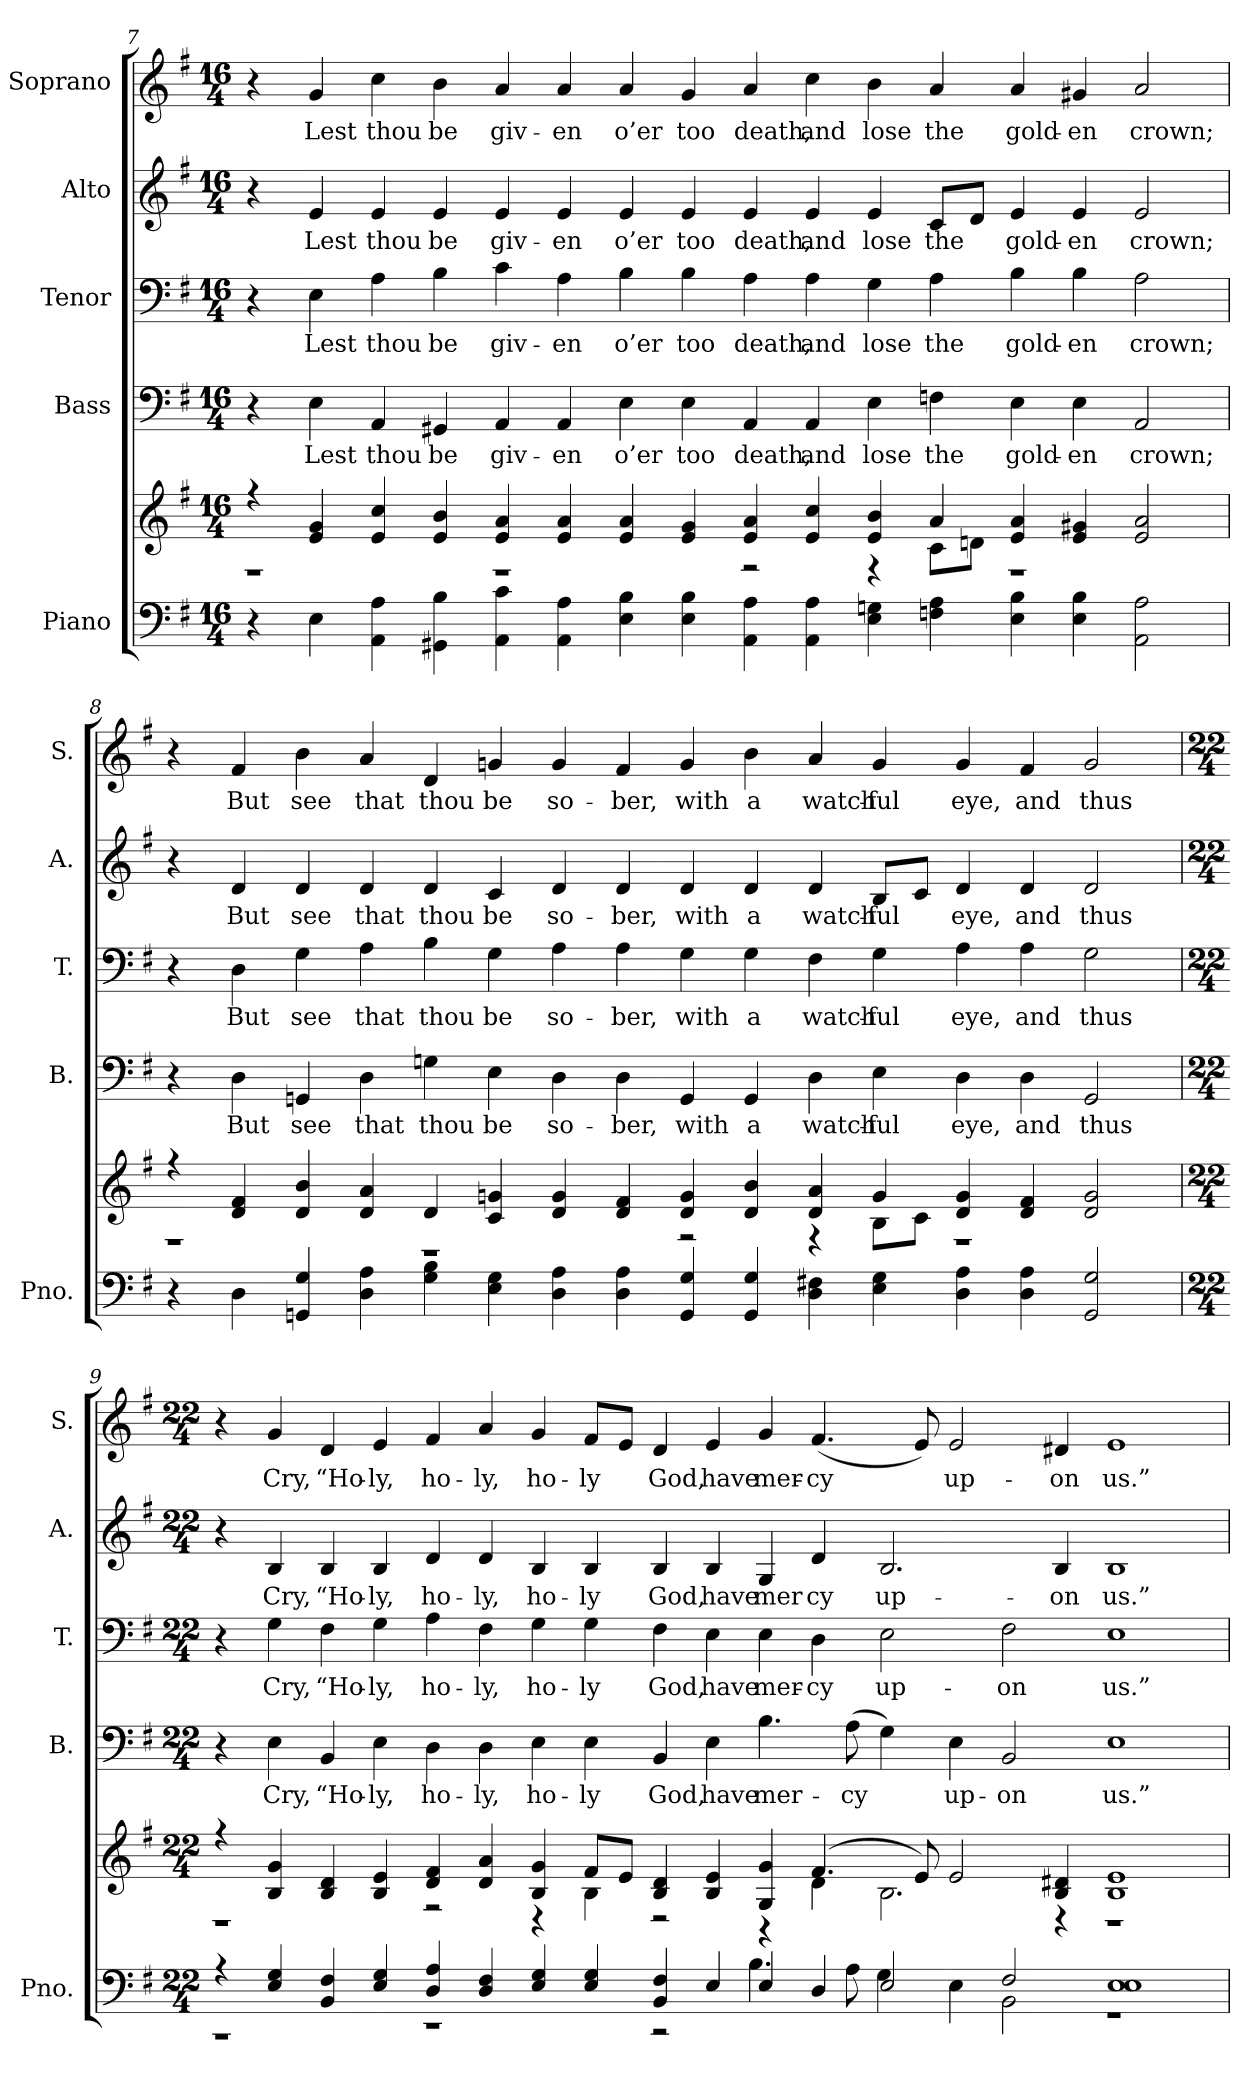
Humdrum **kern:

**kern	**kern	**kern	**text	**kern	**text	**kern	**text	**kern	**text
*part5	*part5	*part4	*part4	*part3	*part3	*part2	*part2	*part1	*part1
*staff6	*staff5	*staff4	*staff4	*staff3	*staff3	*staff2	*staff2	*staff1	*staff1
*I"Piano	*	*I"Bass	*	*I"Tenor	*	*I"Alto	*	*I"Soprano	*
*I'Pno.	*	*I'B.	*	*I'T.	*	*I'A.	*	*I'S.	*
!!LO:PB:g=z
*clefF4	*clefG2	*clefF4	*	*clefF4	*	*clefG2	*	*clefG2	*
*k[f#]	*k[f#]	*k[f#]	*	*k[f#]	*	*k[f#]	*	*k[f#]	*
*G:	*G:	*G:	*	*G:	*	*G:	*	*G:	*
*M16/4	*M16/4	*M16/4	*	*M16/4	*	*M16/4	*	*M16/4	*
=7	=7	=7	=7	=7	=7	=7	=7	=7	=7
*	*^	*	*	*	*	*	*	*	*
4r	4r	1r	4r	.	4r	.	4r	.	4r	.
!	!	!	!	!LO:LY:b:color=#000000	!	!	!	!	!	!
!	!	!	!	!	!	!LO:LY:b:color=#000000	!	!	!	!
!	!	!	!	!	!	!	!	!LO:LY:b:color=#000000	!	!
!	!	!	!	!	!	!	!	!	!	!LO:LY:b:color=#000000
4Ei\	4ei/ 4gi	.	4Ei\	Lest	4Ei\	Lest	4ei/	Lest	4gi/	Lest
!	!	!	!	!LO:LY:b:color=#000000	!	!	!	!	!	!
!	!	!	!	!	!	!LO:LY:b:color=#000000	!	!	!	!
!	!	!	!	!	!	!	!	!LO:LY:b:color=#000000	!	!
!	!	!	!	!	!	!	!	!	!	!LO:LY:b:color=#000000
4AAi\ 4Ai	4ei/ 4cci	.	4AAi/	thou	4Ai\	thou	4ei/	thou	4cci\	thou
!	!	!	!	!LO:LY:b:color=#000000	!	!	!	!	!	!
!	!	!	!	!	!	!LO:LY:b:color=#000000	!	!	!	!
!	!	!	!	!	!	!	!	!LO:LY:b:color=#000000	!	!
!	!	!	!	!	!	!	!	!	!	!LO:LY:b:color=#000000
4GG#Xi\ 4Bi	4ei/ 4bi	.	4GG#Xi/	be	4Bi\	be	4ei/	be	4bi\	be
!	!	!	!	!LO:LY:b:color=#000000	!	!	!	!	!	!
!	!	!	!	!	!	!LO:LY:b:color=#000000	!	!	!	!
!	!	!	!	!	!	!	!	!LO:LY:b:color=#000000	!	!
!	!	!	!	!	!	!	!	!	!	!LO:LY:b:color=#000000
4AAi\ 4ci	4ei/ 4ai	1r	4AAi/	giv-	4ci\	giv-	4ei/	giv-	4ai/	giv-
!	!	!	!	!LO:LY:b:color=#000000	!	!	!	!	!	!
!	!	!	!	!	!	!LO:LY:b:color=#000000	!	!	!	!
!	!	!	!	!	!	!	!	!LO:LY:b:color=#000000	!	!
!	!	!	!	!	!	!	!	!	!	!LO:LY:b:color=#000000
4AAi\ 4Ai	4ei/ 4ai	.	4AAi/	-en	4Ai\	-en	4ei/	-en	4ai/	-en
!	!	!	!	!LO:LY:b:color=#000000	!	!	!	!	!	!
!	!	!	!	!	!	!LO:LY:b:color=#000000	!	!	!	!
!	!	!	!	!	!	!	!	!LO:LY:b:color=#000000	!	!
!	!	!	!	!	!	!	!	!	!	!LO:LY:b:color=#000000
4Ei\ 4Bi	4ei/ 4ai	.	4Ei\	o’er	4Bi\	o’er	4ei/	o’er	4ai/	o’er
!	!	!	!	!LO:LY:b:color=#000000	!	!	!	!	!	!
!	!	!	!	!	!	!LO:LY:b:color=#000000	!	!	!	!
!	!	!	!	!	!	!	!	!LO:LY:b:color=#000000	!	!
!	!	!	!	!	!	!	!	!	!	!LO:LY:b:color=#000000
4Ei\ 4Bi	4ei/ 4gi	.	4Ei\	too	4Bi\	too	4ei/	too	4gi/	too
!	!	!	!	!LO:LY:b:color=#000000	!	!	!	!	!	!
!	!	!	!	!	!	!LO:LY:b:color=#000000	!	!	!	!
!	!	!	!	!	!	!	!	!LO:LY:b:color=#000000	!	!
!	!	!	!	!	!	!	!	!	!	!LO:LY:b:color=#000000
4AAi\ 4Ai	4ei/ 4ai	2r	4AAi/	death,	4Ai\	death,	4ei/	death,	4ai/	death,
!	!	!	!	!LO:LY:b:color=#000000	!	!	!	!	!	!
!	!	!	!	!	!	!LO:LY:b:color=#000000	!	!	!	!
!	!	!	!	!	!	!	!	!LO:LY:b:color=#000000	!	!
!	!	!	!	!	!	!	!	!	!	!LO:LY:b:color=#000000
4AAi\ 4Ai	4ei/ 4cci	.	4AAi/	and	4Ai\	and	4ei/	and	4cci\	and
!	!	!	!	!LO:LY:b:color=#000000	!	!	!	!	!	!
!	!	!	!	!	!	!LO:LY:b:color=#000000	!	!	!	!
!	!	!	!	!	!	!	!	!LO:LY:b:color=#000000	!	!
!	!	!	!	!	!	!	!	!	!	!LO:LY:b:color=#000000
4Ei\ 4Gni	4ei/ 4bi	4r	4Ei\	lose	4Gi\	lose	4ei/	lose	4bi\	lose
!	!	!	!	!LO:LY:b:color=#000000	!	!	!	!	!	!
!	!	!	!	!	!	!LO:LY:b:color=#000000	!	!	!	!
!	!	!	!	!	!	!	!	!LO:LY:b:color=#000000	!	!
!	!	!	!	!	!	!	!	!	!	!LO:LY:b:color=#000000
4Fni\ 4Ai	4ai/	8ci\L	4Fni\	the	4Ai\	the	8ci/L	the	4ai/	the
.	.	8dni\J	.	.	.	.	8di/J	.	.	.
!	!	!	!	!LO:LY:b:color=#000000	!	!	!	!	!	!
!	!	!	!	!	!	!LO:LY:b:color=#000000	!	!	!	!
!	!	!	!	!	!	!	!	!LO:LY:b:color=#000000	!	!
!	!	!	!	!	!	!	!	!	!	!LO:LY:b:color=#000000
4Ei\ 4Bi	4ei/ 4ai	1r	4Ei\	gold-	4Bi\	gold-	4ei/	gold-	4ai/	gold-
!	!	!	!	!LO:LY:b:color=#000000	!	!	!	!	!	!
!	!	!	!	!	!	!LO:LY:b:color=#000000	!	!	!	!
!	!	!	!	!	!	!	!	!LO:LY:b:color=#000000	!	!
!	!	!	!	!	!	!	!	!	!	!LO:LY:b:color=#000000
4Ei\ 4Bi	4ei/ 4g#Xi	.	4Ei\	-en	4Bi\	-en	4ei/	-en	4g#Xi/	-en
!	!	!	!	!LO:LY:b:color=#000000	!	!	!	!	!	!
!	!	!	!	!	!	!LO:LY:b:color=#000000	!	!	!	!
!	!	!	!	!	!	!	!	!LO:LY:b:color=#000000	!	!
!	!	!	!	!	!	!	!	!	!	!LO:LY:b:color=#000000
2AAi\ 2Ai	2ei/ 2ai	.	2AAi/	crown;	2Ai\	crown;	2ei/	crown;	2ai/	crown;
!!LO:PB:g=z
=8	=8	=8	=8	=8	=8	=8	=8	=8	=8	=8
4r	4r	1r	4r	.	4r	.	4r	.	4r	.
!	!	!	!	!LO:LY:b:color=#000000	!	!	!	!	!	!
!	!	!	!	!	!	!LO:LY:b:color=#000000	!	!	!	!
!	!	!	!	!	!	!	!	!LO:LY:b:color=#000000	!	!
!	!	!	!	!	!	!	!	!	!	!LO:LY:b:color=#000000
4Di\	4di/ 4f#i	.	4Di\	But	4Di\	But	4di/	But	4f#i/	But
!	!	!	!	!LO:LY:b:color=#000000	!	!	!	!	!	!
!	!	!	!	!	!	!LO:LY:b:color=#000000	!	!	!	!
!	!	!	!	!	!	!	!	!LO:LY:b:color=#000000	!	!
!	!	!	!	!	!	!	!	!	!	!LO:LY:b:color=#000000
4GGni/ 4Gi	4di/ 4bi	.	4GGni/	see	4Gi\	see	4di/	see	4bi\	see
!	!	!	!	!LO:LY:b:color=#000000	!	!	!	!	!	!
!	!	!	!	!	!	!LO:LY:b:color=#000000	!	!	!	!
!	!	!	!	!	!	!	!	!LO:LY:b:color=#000000	!	!
!	!	!	!	!	!	!	!	!	!	!LO:LY:b:color=#000000
4Di\ 4Ai	4di/ 4ai	.	4Di\	that	4Ai\	that	4di/	that	4ai/	that
!	!	!	!	!LO:LY:b:color=#000000	!	!	!	!	!	!
!	!	!	!	!	!	!LO:LY:b:color=#000000	!	!	!	!
!	!	!	!	!	!	!	!	!LO:LY:b:color=#000000	!	!
!	!	!	!	!	!	!	!	!	!	!LO:LY:b:color=#000000
4Gi\ 4Bi	4di/	1r	4Gni\	thou	4Bi\	thou	4di/	thou	4di/	thou
!	!	!	!	!LO:LY:b:color=#000000	!	!	!	!	!	!
!	!	!	!	!	!	!LO:LY:b:color=#000000	!	!	!	!
!	!	!	!	!	!	!	!	!LO:LY:b:color=#000000	!	!
!	!	!	!	!	!	!	!	!	!	!LO:LY:b:color=#000000
4Ei\ 4Gi	4ci/ 4gni	.	4Ei\	be	4Gi\	be	4ci/	be	4gni/	be
!	!	!	!	!LO:LY:b:color=#000000	!	!	!	!	!	!
!	!	!	!	!	!	!LO:LY:b:color=#000000	!	!	!	!
!	!	!	!	!	!	!	!	!LO:LY:b:color=#000000	!	!
!	!	!	!	!	!	!	!	!	!	!LO:LY:b:color=#000000
4Di\ 4Ai	4di/ 4gi	.	4Di\	so-	4Ai\	so-	4di/	so-	4gi/	so-
!	!	!	!	!LO:LY:b:color=#000000	!	!	!	!	!	!
!	!	!	!	!	!	!LO:LY:b:color=#000000	!	!	!	!
!	!	!	!	!	!	!	!	!LO:LY:b:color=#000000	!	!
!	!	!	!	!	!	!	!	!	!	!LO:LY:b:color=#000000
4Di\ 4Ai	4di/ 4f#i	.	4Di\	-ber,	4Ai\	-ber,	4di/	-ber,	4f#i/	-ber,
!	!	!	!	!LO:LY:b:color=#000000	!	!	!	!	!	!
!	!	!	!	!	!	!LO:LY:b:color=#000000	!	!	!	!
!	!	!	!	!	!	!	!	!LO:LY:b:color=#000000	!	!
!	!	!	!	!	!	!	!	!	!	!LO:LY:b:color=#000000
4GGi/ 4Gi	4di/ 4gi	2r	4GGi/	with	4Gi\	with	4di/	with	4gi/	with
!	!	!	!	!LO:LY:b:color=#000000	!	!	!	!	!	!
!	!	!	!	!	!	!LO:LY:b:color=#000000	!	!	!	!
!	!	!	!	!	!	!	!	!LO:LY:b:color=#000000	!	!
!	!	!	!	!	!	!	!	!	!	!LO:LY:b:color=#000000
4GGi/ 4Gi	4di/ 4bi	.	4GGi/	a	4Gi\	a	4di/	a	4bi\	a
!	!	!	!	!LO:LY:b:color=#000000	!	!	!	!	!	!
!	!	!	!	!	!	!LO:LY:b:color=#000000	!	!	!	!
!	!	!	!	!	!	!	!	!LO:LY:b:color=#000000	!	!
!	!	!	!	!	!	!	!	!	!	!LO:LY:b:color=#000000
4Di\ 4F#Xi	4di/ 4ai	4r	4Di\	watch-	4F#i\	watch-	4di/	watch-	4ai/	watch-
!	!	!	!	!LO:LY:b:color=#000000	!	!	!	!	!	!
!	!	!	!	!	!	!LO:LY:b:color=#000000	!	!	!	!
!	!	!	!	!	!	!	!	!LO:LY:b:color=#000000	!	!
!	!	!	!	!	!	!	!	!	!	!LO:LY:b:color=#000000
4Ei\ 4Gi	4gi/	8Bi\L	4Ei\	-ful	4Gi\	-ful	8Bi/L	-ful	4gi/	-ful
.	.	8ci\J	.	.	.	.	8ci/J	.	.	.
!	!	!	!	!LO:LY:b:color=#000000	!	!	!	!	!	!
!	!	!	!	!	!	!LO:LY:b:color=#000000	!	!	!	!
!	!	!	!	!	!	!	!	!LO:LY:b:color=#000000	!	!
!	!	!	!	!	!	!	!	!	!	!LO:LY:b:color=#000000
4Di\ 4Ai	4di/ 4gi	1r	4Di\	eye,	4Ai\	eye,	4di/	eye,	4gi/	eye,
!	!	!	!	!LO:LY:b:color=#000000	!	!	!	!	!	!
!	!	!	!	!	!	!LO:LY:b:color=#000000	!	!	!	!
!	!	!	!	!	!	!	!	!LO:LY:b:color=#000000	!	!
!	!	!	!	!	!	!	!	!	!	!LO:LY:b:color=#000000
4Di\ 4Ai	4di/ 4f#i	.	4Di\	and	4Ai\	and	4di/	and	4f#i/	and
!	!	!	!	!LO:LY:b:color=#000000	!	!	!	!	!	!
!	!	!	!	!	!	!LO:LY:b:color=#000000	!	!	!	!
!	!	!	!	!	!	!	!	!LO:LY:b:color=#000000	!	!
!	!	!	!	!	!	!	!	!	!	!LO:LY:b:color=#000000
2GGi/ 2Gi	2di/ 2gi	.	2GGi/	thus	2Gi\	thus	2di/	thus	2gi/	thus
!!LO:PB:g=z
=9	=9	=9	=9	=9	=9	=9	=9	=9	=9	=9
*M22/4	*M22/4	*	*M22/4	*	*M22/4	*	*M22/4	*	*M22/4	*
*^	*	*	*	*	*	*	*	*	*	*
4r	1r	4r	1r	4r	.	4r	.	4r	.	4r	.
!	!	!	!	!	!LO:LY:b:color=#000000	!	!	!	!	!	!
!	!	!	!	!	!	!	!LO:LY:b:color=#000000	!	!	!	!
!	!	!	!	!	!	!	!	!	!LO:LY:b:color=#000000	!	!
!	!	!	!	!	!	!	!	!	!	!	!LO:LY:b:color=#000000
4Ei/ 4Gi	.	4Bi/ 4gi	.	4Ei\	Cry,	4Gi\	Cry,	4Bi/	Cry,	4gi/	Cry,
!	!	!	!	!	!LO:LY:b:color=#000000	!	!	!	!	!	!
!	!	!	!	!	!	!	!LO:LY:b:color=#000000	!	!	!	!
!	!	!	!	!	!	!	!	!	!LO:LY:b:color=#000000	!	!
!	!	!	!	!	!	!	!	!	!	!	!LO:LY:b:color=#000000
4BBi/ 4F#i	.	4Bi/ 4di	.	4BBi/	“Ho-	4F#i\	“Ho-	4Bi/	“Ho-	4di/	“Ho-
!	!	!	!	!	!LO:LY:b:color=#000000	!	!	!	!	!	!
!	!	!	!	!	!	!	!LO:LY:b:color=#000000	!	!	!	!
!	!	!	!	!	!	!	!	!	!LO:LY:b:color=#000000	!	!
!	!	!	!	!	!	!	!	!	!	!	!LO:LY:b:color=#000000
4Ei/ 4Gi	.	4Bi/ 4ei	.	4Ei\	-ly,	4Gi\	-ly,	4Bi/	-ly,	4ei/	-ly,
!	!	!	!	!	!LO:LY:b:color=#000000	!	!	!	!	!	!
!	!	!	!	!	!	!	!LO:LY:b:color=#000000	!	!	!	!
!	!	!	!	!	!	!	!	!	!LO:LY:b:color=#000000	!	!
!	!	!	!	!	!	!	!	!	!	!	!LO:LY:b:color=#000000
4Di/ 4Ai	1r	4di/ 4f#i	2r	4Di\	ho-	4Ai\	ho-	4di/	ho-	4f#i/	ho-
!	!	!	!	!	!LO:LY:b:color=#000000	!	!	!	!	!	!
!	!	!	!	!	!	!	!LO:LY:b:color=#000000	!	!	!	!
!	!	!	!	!	!	!	!	!	!LO:LY:b:color=#000000	!	!
!	!	!	!	!	!	!	!	!	!	!	!LO:LY:b:color=#000000
4Di/ 4F#i	.	4di/ 4ai	.	4Di\	-ly,	4F#i\	-ly,	4di/	-ly,	4ai/	-ly,
!	!	!	!	!	!LO:LY:b:color=#000000	!	!	!	!	!	!
!	!	!	!	!	!	!	!LO:LY:b:color=#000000	!	!	!	!
!	!	!	!	!	!	!	!	!	!LO:LY:b:color=#000000	!	!
!	!	!	!	!	!	!	!	!	!	!	!LO:LY:b:color=#000000
4Ei/ 4Gi	.	4Bi/ 4gi	4r	4Ei\	ho-	4Gi\	ho-	4Bi/	ho-	4gi/	ho-
!	!	!	!	!	!LO:LY:b:color=#000000	!	!	!	!	!	!
!	!	!	!	!	!	!	!LO:LY:b:color=#000000	!	!	!	!
!	!	!	!	!	!	!	!	!	!LO:LY:b:color=#000000	!	!
!	!	!	!	!	!	!	!	!	!	!	!LO:LY:b:color=#000000
4Ei/ 4Gi	.	8f#i/L	4Bi\	4Ei\	-ly	4Gi\	-ly	4Bi/	-ly	8f#i/L	-ly
.	.	8ei/J	.	.	.	.	.	.	.	8ei/J	.
!	!	!	!	!	!LO:LY:b:color=#000000	!	!	!	!	!	!
!	!	!	!	!	!	!	!LO:LY:b:color=#000000	!	!	!	!
!	!	!	!	!	!	!	!	!	!LO:LY:b:color=#000000	!	!
!	!	!	!	!	!	!	!	!	!	!	!LO:LY:b:color=#000000
4BBi/ 4F#i	2r	4Bi/ 4di	2r	4BBi/	God,	4F#i\	God,	4Bi/	God,	4di/	God,
!	!	!	!	!	!LO:LY:b:color=#000000	!	!	!	!	!	!
!	!	!	!	!	!	!	!LO:LY:b:color=#000000	!	!	!	!
!	!	!	!	!	!	!	!	!	!LO:LY:b:color=#000000	!	!
!	!	!	!	!	!	!	!	!	!	!	!LO:LY:b:color=#000000
4Ei/	.	4Bi/ 4ei	.	4Ei\	have	4Ei\	have	4Bi/	have	4ei/	have
!	!	!	!	!	!LO:LY:b:color=#000000	!	!	!	!	!	!
!	!	!	!	!	!	!	!LO:LY:b:color=#000000	!	!	!	!
!	!	!	!	!	!	!	!	!	!LO:LY:b:color=#000000	!	!
!	!	!	!	!	!	!	!	!	!	!	!LO:LY:b:color=#000000
4Ei/	4.Bi\	4Gi/ 4gi	4r	4.Bi\	mer-	4Ei\	mer-	4Gi/	mer	4gi/	mer-
!	!	!	!	!	!	!	!LO:LY:b:color=#000000	!	!	!	!
!	!	!	!	!	!	!	!	!	!LO:LY:b:color=#000000	!	!
!	!	!	!	!	!	!	!	!	!	!	!LO:LY:b:color=#000000
4Di/	.	(4.f#i/	4di\	.	.	4Di\	cy	4di/	cy	(4.f#i/	cy
!	!	!	!	!	!LO:LY:b:color=#000000	!	!	!	!	!	!
.	8Ai\	.	.	(8Ai\	-cy	.	.	.	.	.	.
!	!	!	!	!	!	!	!LO:LY:b:color=#000000	!	!	!	!
!	!	!	!	!	!	!	!	!	!LO:LY:b:color=#000000	!	!
2Ei/	4Gi\	.	2.Bi\	4Gi\)	.	2Ei\	up-	2.Bi/	up-	.	.
.	.	8ei/)	.	.	.	.	.	.	.	8ei/)	.
!	!	!	!	!	!LO:LY:b:color=#000000	!	!	!	!	!	!
!	!	!	!	!	!	!	!	!	!	!	!LO:LY:b:color=#000000
.	4Ei\	2ei/	.	4Ei\	up-	.	.	.	.	2ei/	up-
!	!	!	!	!	!LO:LY:b:color=#000000	!	!	!	!	!	!
!	!	!	!	!	!	!	!LO:LY:b:color=#000000	!	!	!	!
2F#i/	2BBi\	.	.	2BBi/	-on	2F#i\	-on	.	.	.	.
!	!	!	!	!	!	!	!	!	!LO:LY:b:color=#000000	!	!
!	!	!	!	!	!	!	!	!	!	!	!LO:LY:b:color=#000000
.	.	4Bi/ 4d#Xi	4r	.	.	.	.	4Bi/	-on	4d#Xi/	-on
!	!	!	!	!	!LO:LY:b:color=#000000	!	!	!	!	!	!
!	!	!	!	!	!	!	!LO:LY:b:color=#000000	!	!	!	!
!	!	!	!	!	!	!	!	!	!LO:LY:b:color=#000000	!	!
!	!	!	!	!	!	!	!	!	!	!	!LO:LY:b:color=#000000
1Ei 1Ei	1r	1Bi 1ei	1r	1Ei	us.”	1Ei	us.”	1Bi	us.”	1ei	us.”
*v	*v	*	*	*	*	*	*	*	*	*	*
*	*v	*v	*	*	*	*	*	*	*	*
=	=	=	=	=	=	=	=	=	=
*-	*-	*-	*-	*-	*-	*-	*-	*-	*-
